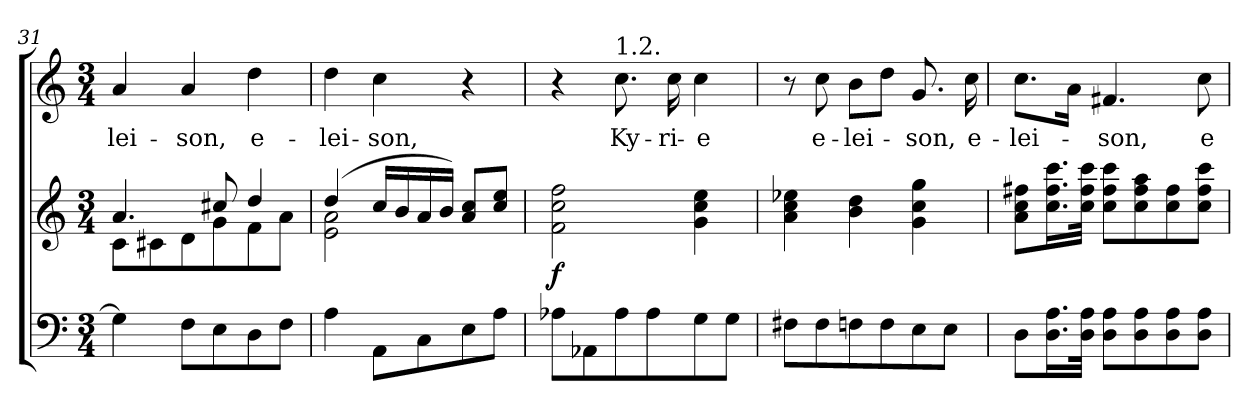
**kern	**kern	**dynam	**kern	**text
*part2	*part2	*part2	*part1	*part1
*staff3	*staff2	*staff2/3	*staff1	*staff1
*clefF4	*clefG2	*	*clefG2	*
*	*	*	*ITrd7c12	*
*k[]	*k[]	*	*k[]	*
*C:	*C:	*	*C:	*
*M3/4	*M3/4	*	*M3/4	*
=31	=31	=31	=31	=31
*	*^	*	*	*
!	!	!	!	!	!LO:LY:b
4G\]	4.a/	8c\L	.	4A/	-lei-
.	.	8c#X\	.	.	.
!	!	!	!	!	!LO:LY:b
8F\L	.	8d\	.	4A/	-son,
8E\	8cc#X/	8g\	.	.	.
!	!	!	!	!	!LO:LY:b
8D\	4dd/	8f\	.	4d\	e-
8F\J	.	8a\J	.	.	.
!!LO:LB:g=z
=32	=32	=32	=32	=32	=32
!	!	!	!	!	!LO:LY:b
4A\	(4dd/	2e\ 2a\	.	4d\	-lei-
!	!	!	!	!	!LO:LY:b
8AA\L	16cc/LL	.	.	4c\	-son,
.	16b/	.	.	.	.
8C\	16a/	.	.	.	.
.	16b/JJ)	.	.	.	.
8E\	8a/ 8cc/L	4ryy	.	4r	.
8A\J	8cc/ 8ee/J	.	.	.	.
*	*v	*v	*	*	*
=33	=33	=33	=33	=33
!	!	!LO:DY:b	!	!
8A-X\L	2f\ 2cc\ 2ff\	f	4r	.
8AA-X\	.	.	.	.
!	!	!	!LO:TX:a:t=1.2.	!
!	!	!	!	!LO:LY:b
8A-\	.	.	8.c\	Ky-
8A-\	.	.	.	.
!	!	!	!	!LO:LY:b
.	.	.	16c\	-ri-
!	!	!	!	!LO:LY:b
8G\	4g\ 4cc\ 4ee\	.	4c\	-e
8G\J	.	.	.	.
=34	=34	=34	=34	=34
8F#X\L	4a\ 4cc\ 4ee-X\	.	8r	.
!	!	!	!	!LO:LY:b
8F#\	.	.	8c\	e-
!	!	!	!	!LO:LY:b
8Fn\	4b\ 4dd\	.	8B\L	-lei-
8F\	.	.	8d\J	.
!	!	!	!	!LO:LY:b
8E\	4g\ 4cc\ 4gg\	.	8.G/	-son,
8E\J	.	.	.	.
!	!	!	!	!LO:LY:b
.	.	.	16c\	e-
=35	=35	=35	=35	=35
!	!	!	!	!LO:LY:b
8D\L	8a\ 8cc\ 8ff#X\L	.	8.c\L	-lei-
16.D\ 16.A\L	16.cc\ 16.ff#\ 16.ccc\L	.	.	.
.	.	.	16A\Jk	.
32D\ 32A\JJk	32cc\ 32ff#\ 32ccc\JJk	.	.	.
!	!	!	!	!LO:LY:b
8D\ 8A\L	8cc\ 8ff#\ 8ccc\L	.	4.F#X/	-son,
8D\ 8A\	8cc\ 8ff#\ 8aa\	.	.	.
8D\ 8A\	8cc\ 8ff#\	.	.	.
!	!	!	!	!LO:LY:b
8D\ 8A\J	8cc\ 8ff#\ 8ccc\J	.	8c\	e-
=	=	=	=	=
*-	*-	*-	*-	*-
